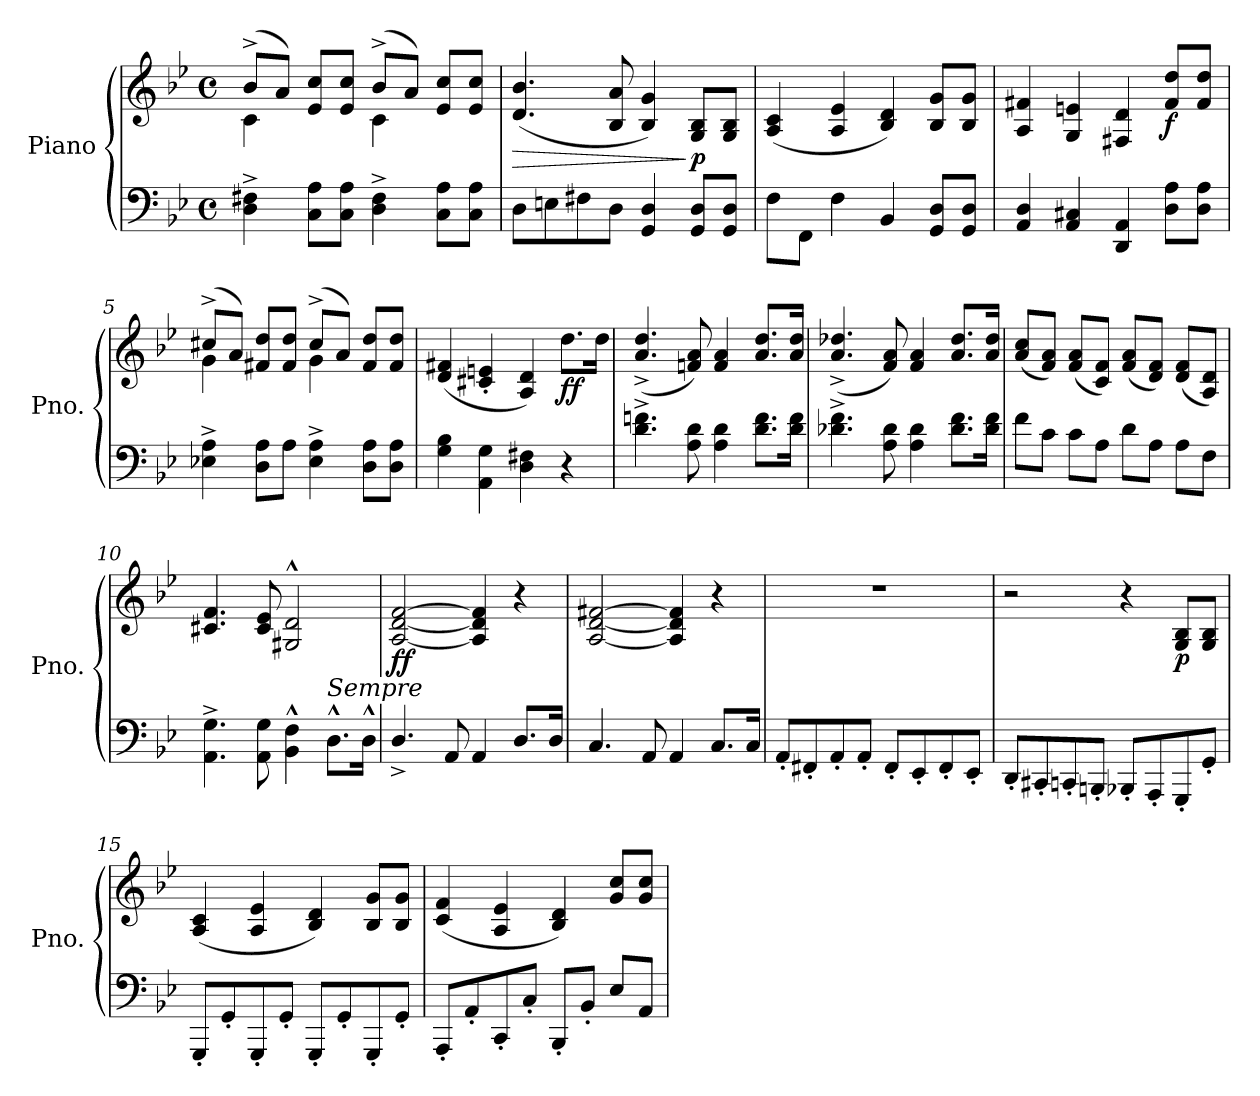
**kern	**kern	**dynam
*part1	*part1	*part1
*staff2	*staff1	*staff1/2
*I"Piano	*	*
*I'Pno.	*	*
*clefF4	*clefG2	*
*k[b-e-]	*k[b-e-]	*
*M4/4	*M4/4	*
*met(c)	*met(c)	*
=1	=1	=1
*	*^	*
4D\^ 4F#X\^	(8b-^/L	4c\	.
.	8a/J)	.	.
8C\ 8A\L	8e-/ 8cc/L	4ryy	.
8C\ 8A\J	8e-/ 8cc/J	.	.
4D\^ 4F#\^	(8b-^/L	4c\	.
.	8a/J)	.	.
8C\ 8A\L	8e-/ 8cc/L	4ryy	.
8C\ 8A\J	8e-/ 8cc/J	.	.
*	*v	*v	*
=2	=2	=2
!	!	!LO:HP:b
8D\L	(>4.d/ 4.b-/	>
8En\	.	.
8F#X\	.	.
8D\J	8B-/ 8a/	.
4GG/ 4D/	4B-/ 4g/)	.
!	!	!LO:DY:n=1:b
8GG/ 8D/L	8G/ 8B-/L	] p
8GG/ 8D/J	8G/ 8B-/J	.
=3	=3	=3
8F\L	(>4A/ 4c/	.
8FF\J	.	.
4F\	4A/ 4e-/	.
4BB-/	4B-/ 4d/)	.
8GG/ 8D/L	8B-/ 8g/L	.
8GG/ 8D/J	8B-/ 8g/J	.
=4	=4	=4
4AA/ 4D/	4A/ 4f#X/	.
4AA/ 4C#X/	4G/ 4en/	.
4DD/ 4AA/	4F#X/ 4d/	.
!	!	!LO:DY:b
8D\ 8A\L	8f#/ 8dd/L	f
8D\ 8A\J	8f#/ 8dd/J	.
=5	=5	=5
*	*^	*
4E-X\^ 4A\^	(8cc#X^/L	4g\	.
.	8a/J)	.	.
8D\ 8A\L	8f#X/ 8dd/L	4ryy	.
8A\J	8f#/ 8dd/J	.	.
4E-\^ 4A\^	(8cc#^/L	4g\	.
.	8a/J)	.	.
8D\ 8A\L	8f#/ 8dd/L	4ryy	.
8D\ 8A\J	8f#/ 8dd/J	.	.
*	*v	*v	*
!!LO:LB:g=z
=6	=6	=6
4G\ 4B-\	(>4d/ 4f#X/	.
4AA\ 4G\	4c#X/' 4en/'	.
4D\ 4F#X\	4A/ 4d/)	.
!	!	!LO:DY:b
4r	8.dd\L	ff
.	16dd\Jk	.
=7	=7	=7
4.d\^ 4.fn\^	(4.a/^ 4.dd/^	.
8A\ 8d\	8fn/ 8a/)	.
4A\ 4d\	4f/ 4a/	.
8.d\ 8.f\L	8.a/ 8.dd/L	.
16d\ 16f\Jk	16a/ 16dd/Jk	.
=8	=8	=8
4.d-X\^ 4.f\^	(4.a/^ 4.dd-X/^	.
8A\ 8d-\	8f/ 8a/)	.
4A\ 4d-\	4f/ 4a/	.
8.d-\ 8.f\L	8.a/ 8.dd-/L	.
16d-\ 16f\Jk	16a/ 16dd-/Jk	.
=9	=9	=9
8f\L	(8a/ 8cc/L	.
8c\J	8f/ 8a/J)	.
8c\L	(8f/ 8a/L	.
8A\J	8c/ 8f/J)	.
8d\L	(8f/ 8a/L	.
8A\J	8d/ 8f/J)	.
8A\L	(8d/ 8f/L	.
8F\J	8A/ 8d/J)	.
=10	=10	=10
4.AA\^ 4.G\^	4.c#X/ 4.f/	.
8AA\ 8G\	8c#/ 8e-/	.
4BB-\^^ 4F\^^	2G#X/^^ 2d/^^	.
!LO:TX:a:i:t=Sempre	!	!
8.D^^\L	.	.
16D^^\Jk	.	.
!!LO:LB:g=z
=11	=11	=11
!	!	!LO:DY:b
4.D^/	[2A/ [2d/ [2f/	ff
8AA/	.	.
4AA/	4A/] 4d/] 4f/]	.
8.D/L	4r	.
16D/Jk	.	.
=12	=12	=12
4.C/	[2A/ [2d/ [2f#X/	.
8AA/	.	.
4AA/	4A/] 4d/] 4f#/]	.
8.C/L	4r	.
16C/Jk	.	.
=13	=13	=13
8AA'/L	1r	.
8FF#X'/	.	.
8AA'/	.	.
8AA'/J	.	.
8FF#'/L	.	.
8EE-'/	.	.
8FF#'/	.	.
8EE-'/J	.	.
=14	=14	=14
8DD'/L	2r	.
8CC#X'/	.	.
8CCn'/	.	.
8BBBn'/J	.	.
8BBB-X'/L	4r	.
8AAA'/	.	.
!	!	!LO:DY:b
8GGG'/	8G/ 8B-/L	p
8GG'/J	8G/ 8B-/J	.
=15	=15	=15
8GGG'/L	(>4A/ 4c/	.
8GG'/	.	.
8GGG'/	4A/ 4e-/	.
8GG'/J	.	.
8GGG'/L	4B-/ 4d/)	.
8GG'/	.	.
8GGG'/	8B-/ 8g/L	.
8GG'/J	8B-/ 8g/J	.
!!LO:LB:g=z
=16	=16	=16
8AAA'/L	(>4c/ 4f/	.
8AA'/	.	.
8CC'/	4A/ 4e-/	.
8C'/J	.	.
8BBB-'/L	4B-/ 4d/)	.
8BB-'/J	.	.
8E-/L	8g/ 8cc/L	.
8AA/J	8g/ 8cc/J	.
=	=	=
*-	*-	*-
